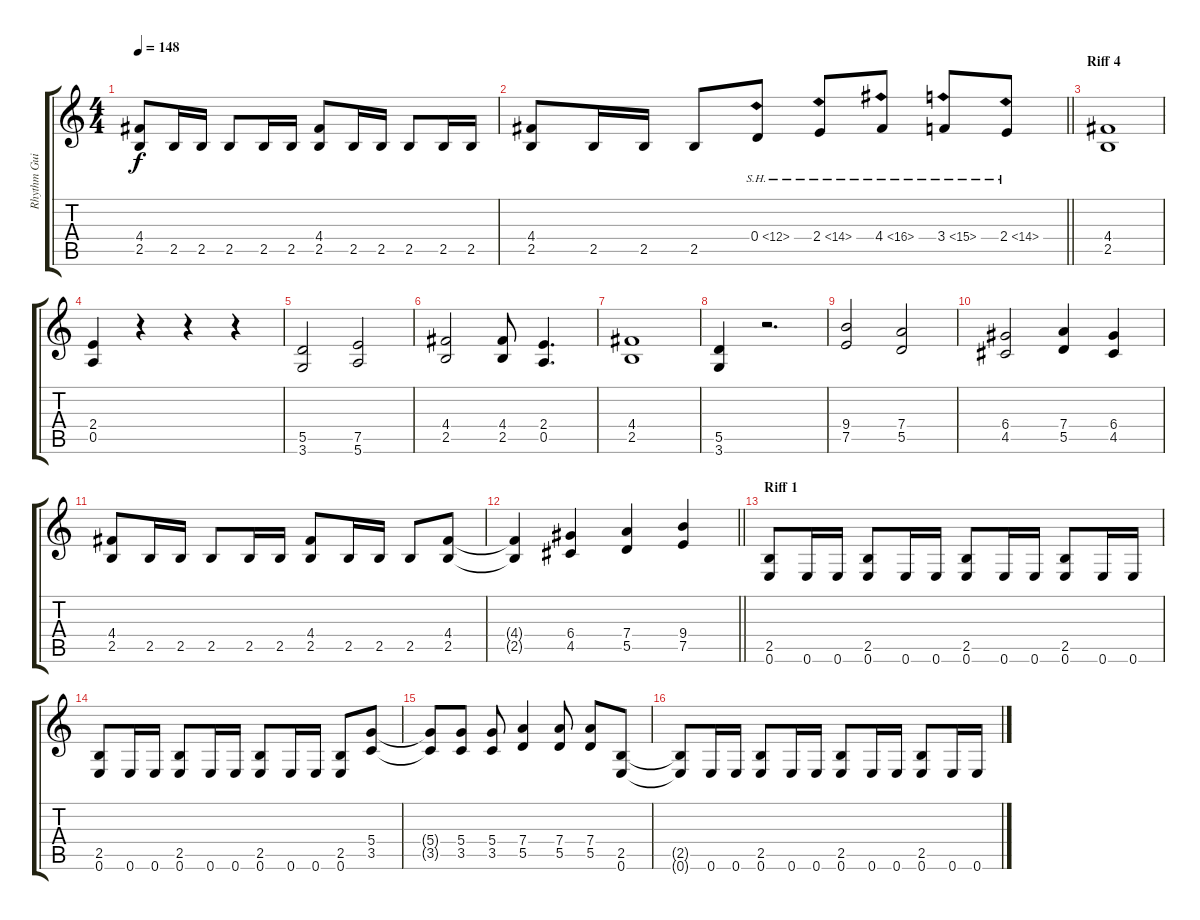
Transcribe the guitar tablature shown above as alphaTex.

\track ("Rhythm Guitar" "Rhythm Gui") {instrument distortionguitar}
\staff {score tabs}
\tuning (E4 B3 G3 D3 A2 E2) {hide}
\ts (4 4)
\tempo 148
\clef g2
\ks c
(4.4{t} 2.5{t}).8{dy f} 2.5.16 2.5.16 2.5.8 2.5.16 2.5.16 (4.4 2.5).8 2.5.16 2.5.16 2.5.8 2.5.16 2.5.16 |
\barLineRight lightlight
(4.4 2.5).8 2.5.16 2.5.16 2.5.8 0.4{sh 12}.8 2.4{sh 12}.8 4.4{sh 12}.8 3.4{sh 12}.8 2.4{sh 12}.8 |
\section ("" "Riff 4")
(4.4 2.5).1 |
(2.4 0.5).4 r.4 r.4 r.4 |
(5.5 3.6).2 (7.5 5.6).2 |
(4.4 2.5).2 (4.4 2.5).8 (2.4 0.5).4{d} |
(4.4 2.5).1 |
(5.5 3.6).4 r.2{d} |
(9.4 7.5).2 (7.4 5.5).2 |
(6.4 4.5).2 (7.4 5.5).4 (6.4 4.5).4 |
(4.4 2.5).8 2.5.16 2.5.16 2.5.8 2.5.16 2.5.16 (4.4 2.5).8 2.5.16 2.5.16 2.5.8 (4.4 2.5).8 |
\barLineRight lightlight
(4.4{t} 2.5{t}).4 (6.4 4.5).4 (7.4 5.5).4 (9.4 7.5).4 |
\section ("" "Riff 1")
(2.5 0.6).8 0.6.16 0.6.16 (2.5 0.6).8 0.6.16 0.6.16 (2.5 0.6).8 0.6.16 0.6.16 (2.5 0.6).8 0.6.16 0.6.16 |
(2.5 0.6).8 0.6.16 0.6.16 (2.5 0.6).8 0.6.16 0.6.16 (2.5 0.6).8 0.6.16 0.6.16 (2.5 0.6).8 (5.4 3.5).8 |
(5.4{t} 3.5{t}).8 (5.4 3.5).8 (5.4 3.5).8 (7.4 5.5).4 (7.4 5.5).8 (7.4 5.5).8 (2.5 0.6).8 |
(2.5{t} 0.6{t}).8 0.6.16 0.6.16 (2.5 0.6).8 0.6.16 0.6.16 (2.5 0.6).8 0.6.16 0.6.16 (2.5 0.6).8 0.6.16 0.6.16
